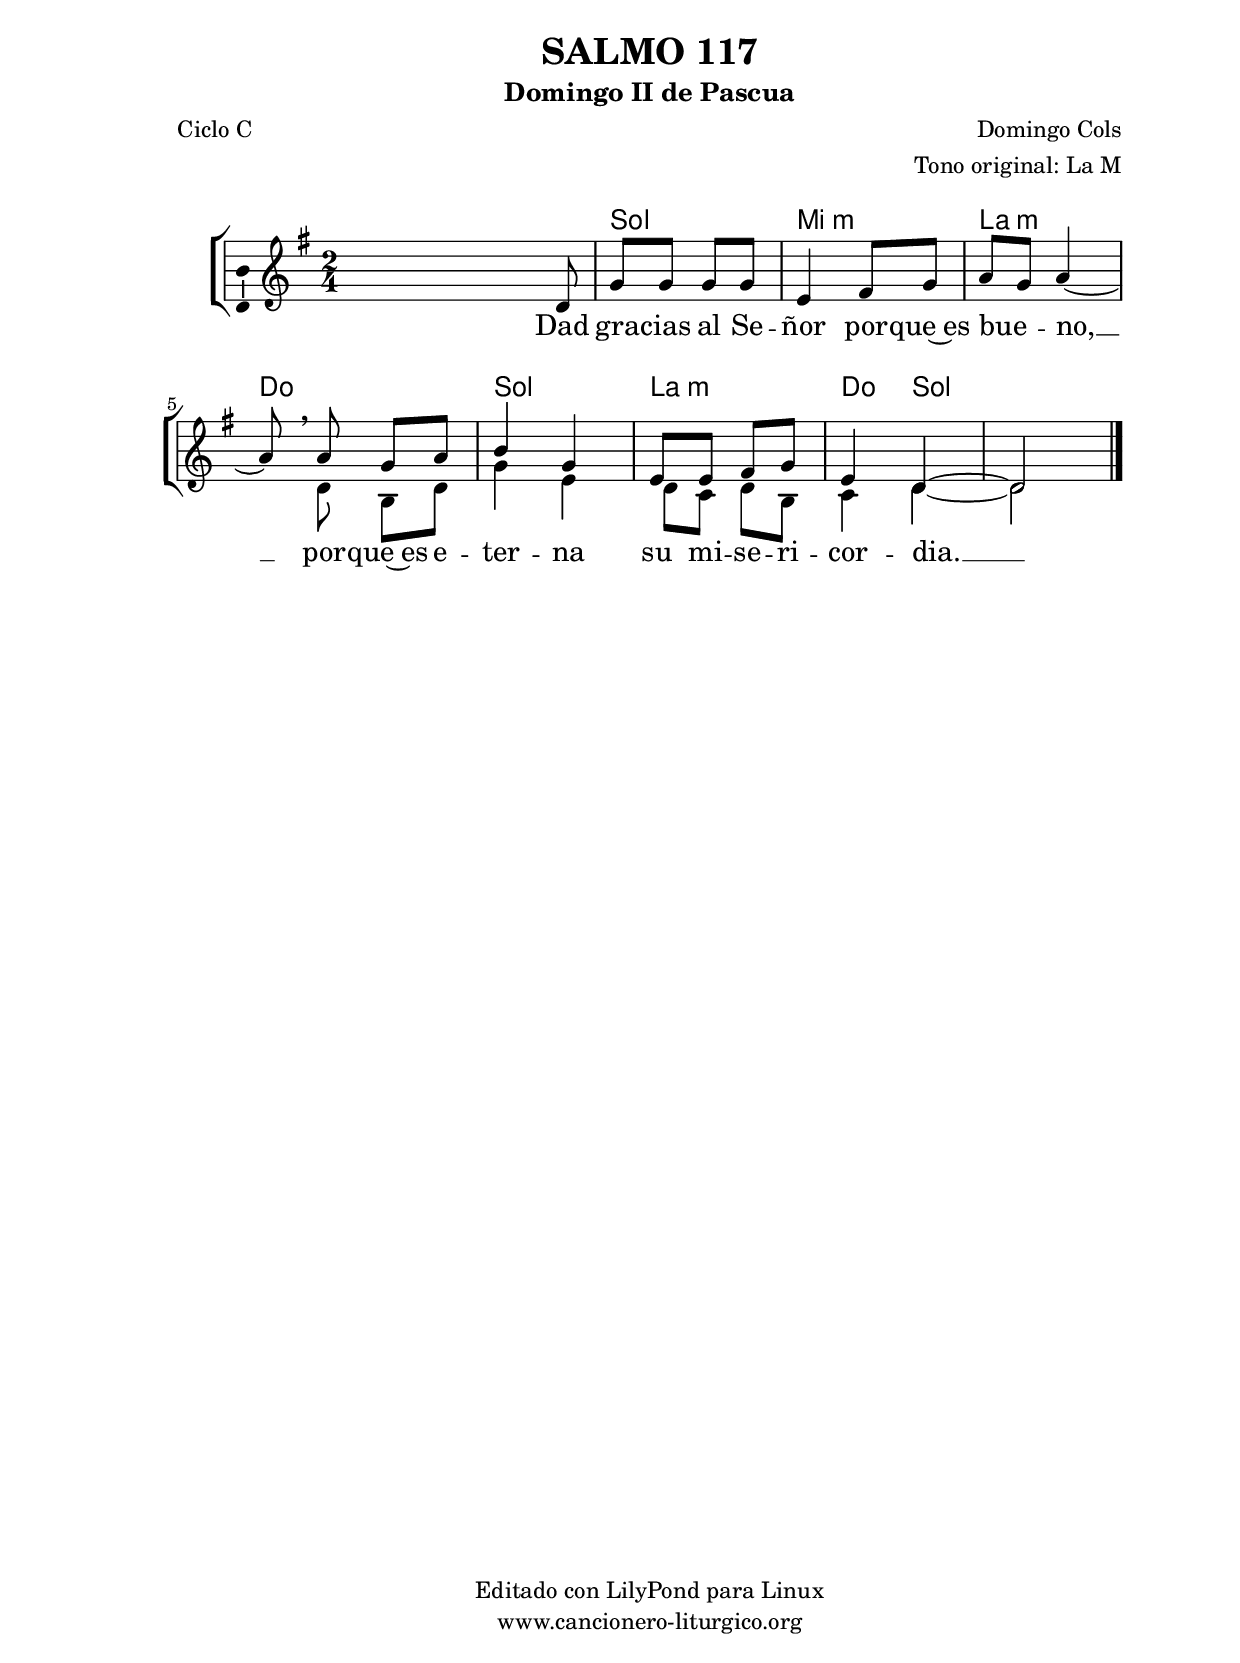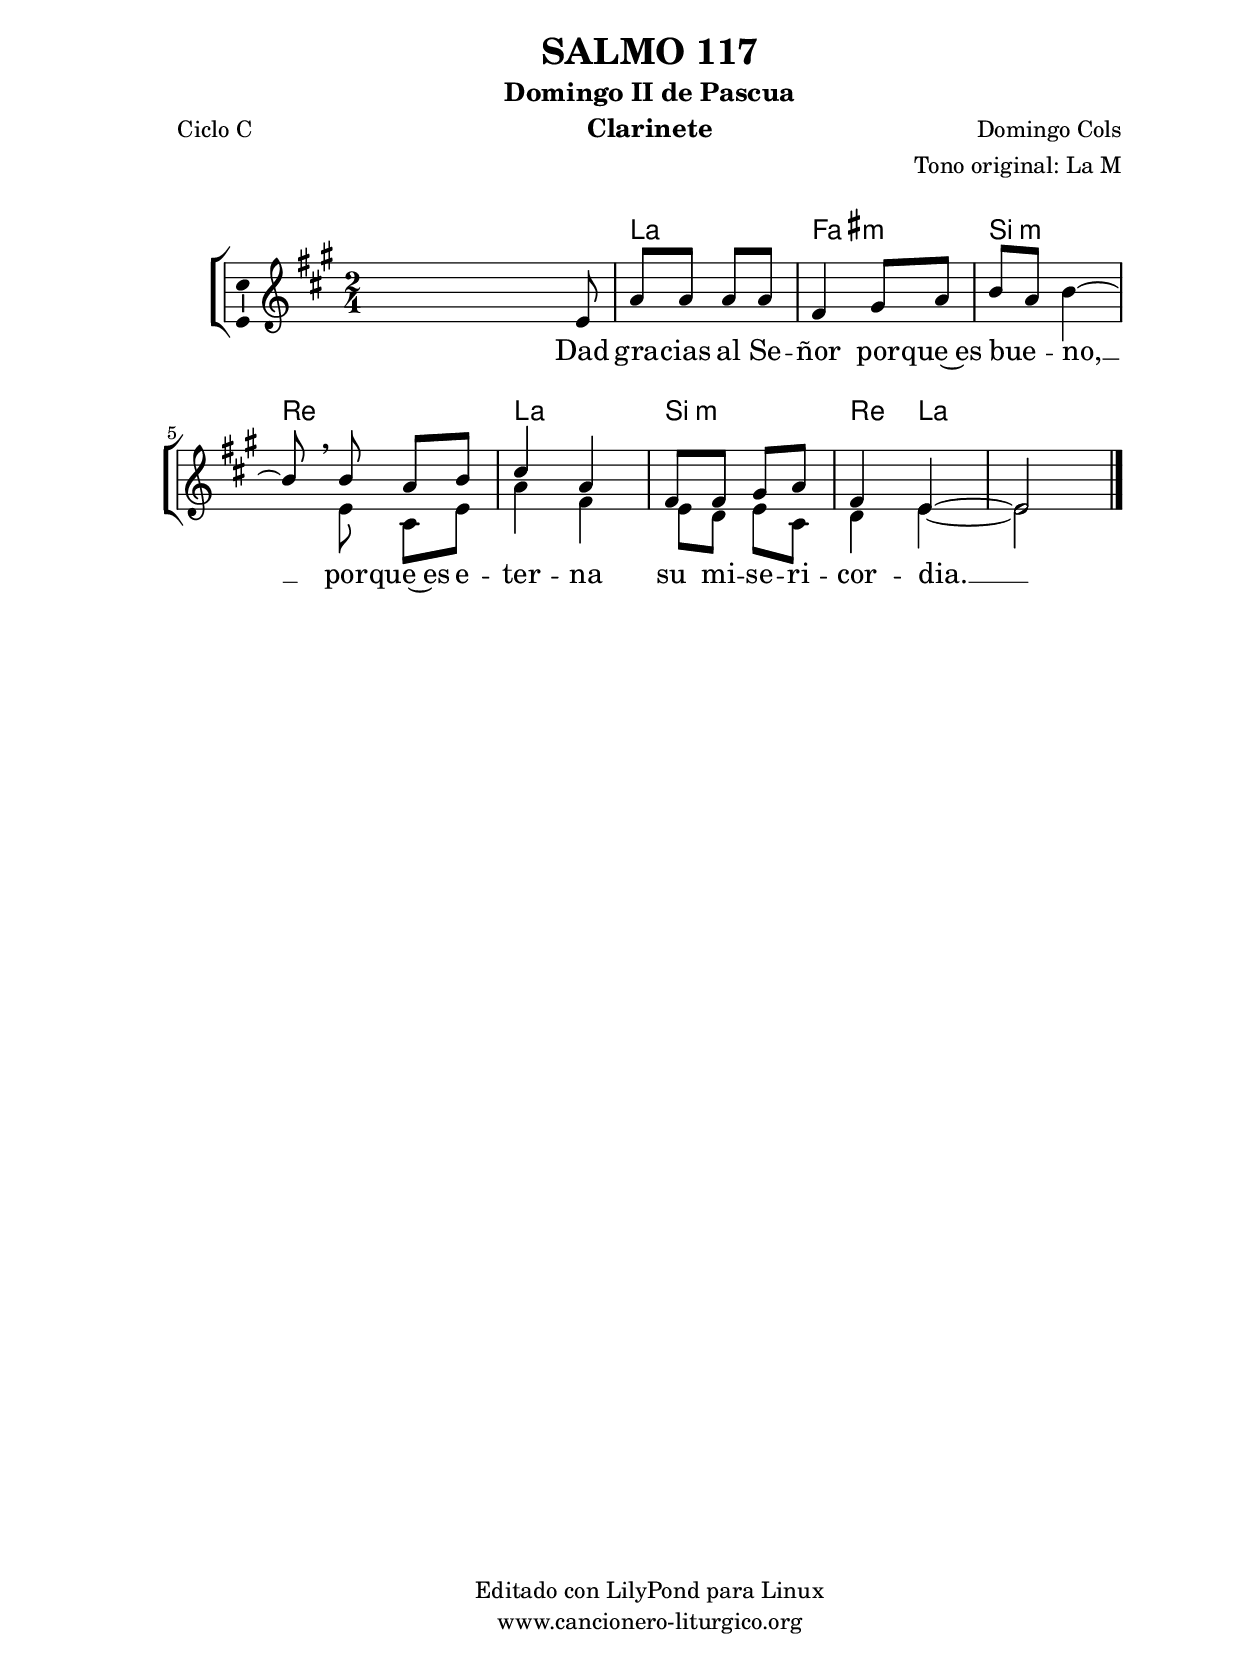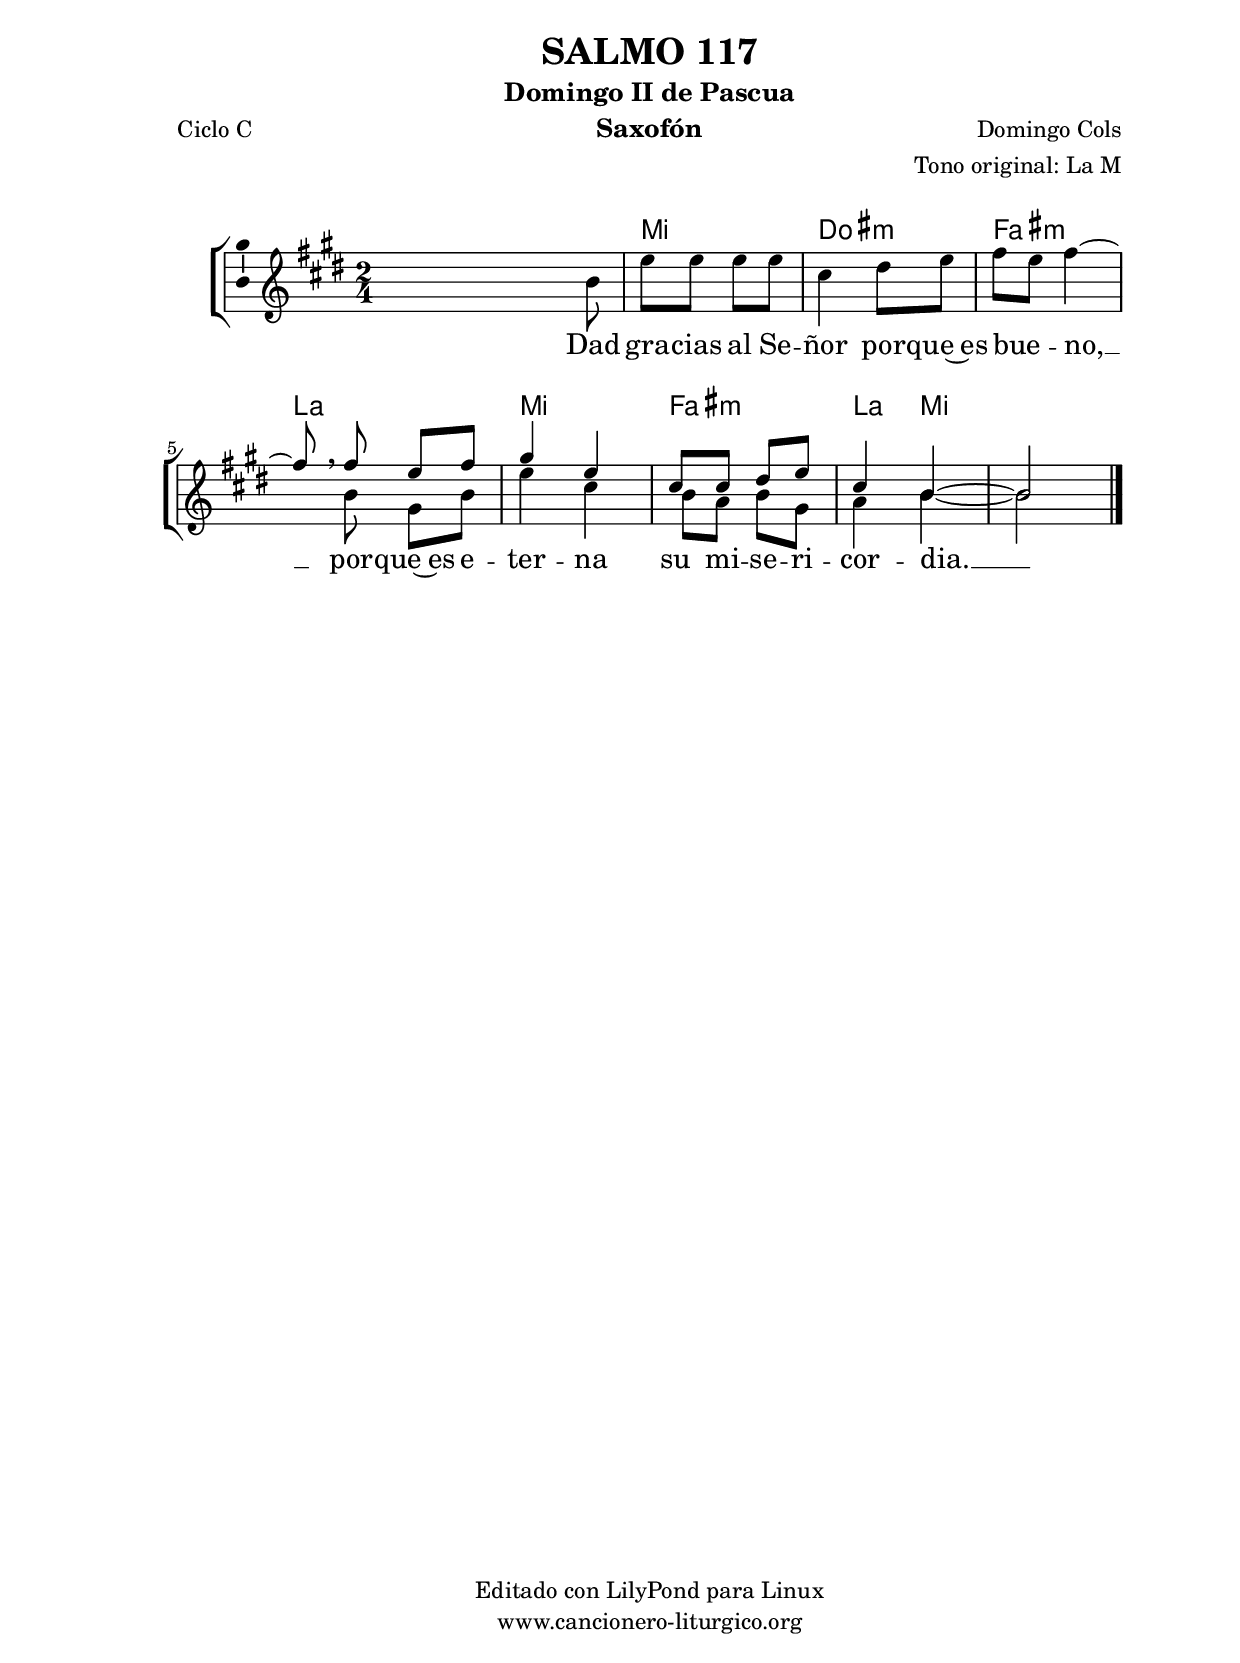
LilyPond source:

%
%para convertir .midi en .wav:
%timidity filename.midi -Ow -o finename.wav
%
%
%Para convertir de .wav a .mp3:
%lame -h -m j filename.wav
%
%
%para escuchar el midi:
%timidity nombrefichero.midi
%


%versión de lilypond para la que se ha escrito esta partitura:
\version "2.16.0"

	%Tamaño papel
	#(set-default-paper-size "a4")
	%Tamaño partitura
	#(set-global-staff-size 20)
	%No responde al pulsar sobre una nota
	#(ly:set-option 'point-and-click #f)

%parámetros del encabezamiento:
\header {
	title = "SALMO 117"
	subtitle = "Domingo II de Pascua"
	composer = "Domingo Cols"
	poet = "Ciclo C"
	meter = ""
	arranger = "Tono original: La M"
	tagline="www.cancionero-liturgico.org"
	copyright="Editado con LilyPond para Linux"
	tiempo = "Pascua"
	usos = "Salmo"
	letra = "Dad gracias al Señor porque es bueno, porque es eterna su misericordia."
	}

%parámetros asociados al papel:
\paper  {
	oddHeaderMarkup = \markup {\fill-line { \on-the-fly #not-first-page \fromproperty #'header:title \on-the-fly #not-first-page \fromproperty #'header:composer }}
	evenHeaderMarkup = \markup {\fill-line { \fromproperty #'header:composer \fromproperty #'header:title }}
	#(set-paper-size "a4")
	print-page-number = ##f
	first-page-number = 1
	print-first-page-number = ##f
%	head-separation = 3.0 \cm
	top-margin = 2.0 \cm
	bottom-margin = 0.5\cm
%%%	bottom-margin = -1.0\cm
	left-margin = 3.0 \cm
	line-width = 16.0 \cm 
	indent = 8\mm
	interscoreline = 2.\mm
	between-system-space = 15\mm
%	para que las partituras no llenen la hoja:
	ragged-bottom = ##t
%	idem para la última hoja:
	ragged-last-bottom = ##f
%	para que las partituras llenen el ancho del papel:
	ragged-last = ##f
	after-title-space = 2.5 \cm
%page-count=1
%system-count=8

	%Flexible Vertical Spacing
%	markup-markup-spacing =
%	#'((basic-distance . 15) (minimum-distance . 15) (padding . 3))
	markup-system-spacing =
	#'((basic-distance . 15) (minimum-distance . 15) (padding . 3))
	system-system-spacing =
	#'((basic-distance . 15) (minimum-distance . 15) (padding . 3))
	score-system-spacing =
	#'((basic-distance . 15) (minimum-distance . 15) (padding . 5))
%	top-system-spacing = % header
%	#'((basic-distance . 8) (minimum-distance . 0) (padding . 3))
%	top-markup-spacing =
%	#'((basic-distance . 20) (minimum-distance . 20) (padding . 3))
	last-bottom-spacing = % footer
	#'((basic-distance . 5) (minimum-distance . 5) (padding . 3))
%	score-markup-spacing =
%	#'((basic-distance . 16) (minimum-distance . 13) (padding . 3))

	}


%parámetros que afectan a toda la partitura:
global =  {
	%clave de sol (G):
	\clef G
	%armadura:
	\transpose a g
	\key a \major
	\tempo 4=100
	\set Score.tempoHideNote = ##t
	}


acordes = {
	\italianChords
	\chordmode {
	\transpose a g
{

s2
a2 fis:m b:m d a b:m d4 a s2

	}
	}
}

melodia = 
	\transpose a g
{
	\relative c'{
	\time 2/4

s4 s8 e8
a8 a a a
fis4 gis8 a
b8 a b4~

<<
{
\voiceOne
b8 \breathe b8 a b
cis4 a
fis8 fis gis a
fis4 e~
e2
}
\new Voice {
\voiceTwo
s8 e8 cis e
a4 fis
e8 d e cis
d4 e~
e2
}
>>

	\bar "|."
	}
	}


texto = \lyricmode {
Dad gra -- cias al Se -- ñor por -- que~es bue -- _ no, __
por -- que~es e -- ter -- na su mi -- se -- ri -- cor -- dia. __
	}


acordesStaff = \context ChordNames = acordesStaff <<
	\set chordChanges = ##t
	\acordes
	>>


vozStaff = \context Voice = vozStaff
\with {\consists "Ambitus_engraver"}
<<
%	\set Staff.instrumentName = ""
%	\set Staff.shortInstrumentName = ""
%	\set Staff.midiInstrument = #"clarinet"
%	\set Staff.midiInstrument = #"cello"
%	\set Staff.midiInstrument = #"flute"
	\set Staff.midiInstrument = #"electric guitar (jazz)"
%	\set Staff.midiInstrument = #"english horn"
%	\set Staff.midiInstrument = #"violin"
%	\set Staff.midiInstrument = #"glockenspiel"
	\set Staff.midiMinimumVolume = #0.7
	\set Staff.midiMaximumVolume = #0.9
	\global
	\melodia
	>>


textoStaff = \context Lyrics = textoStaff <<
	\lyricsto vozStaff \texto
	>>

\book {
	\score {
		\context ChoirStaff {
			\override StaffGroup.SystemStartBracket #'collapse-height = #1
			\override Score.SystemStartBar #'collapse-height = #1
			<<
			\acordesStaff
			\vozStaff
			\textoStaff
			>>
			}
		\layout {
	    		\context {
				\Lyrics
				\override LyricText #'font-size = #2
				}
	   		 \context {
				\Score
				%fontSize = #3
				\override StaffSymbol #'staff-space = #(magstep +3)
				%\override Beam #'thickness = #0.55
				%\override SpacingSpanner #'spacing-increment = #1.0
				%\override Slur #'height-limit = #1.5
				}
			}
		}
	\score {
		\unfoldRepeats
		\context ChoirStaff {
			<<
			\acordesStaff
			\vozStaff
			>>
			}
		\midi {
	  		\context {
	  			\Score
				tempoWholesPerMinute = #(ly:make-moment 70 4)
				}
			}
		}
	}

%Partitura para clarinete
#(define output-suffix "C")
\book {
	\header{
		instrument = "Clarinete"
		}
	\score {
		\context ChoirStaff {
			\override StaffGroup.SystemStartBracket #'collapse-height = #1
			\override Score.SystemStartBar #'collapse-height = #1
\transpose c d
			<<
			\acordesStaff
			\vozStaff
			\textoStaff
			>>
			}
		\layout {
	    		\context {
				\Lyrics
				\override LyricText #'font-size = #2
				}
	   		 \context {
				\Score
				%fontSize = #3
				\override StaffSymbol #'staff-space = #(magstep +3)
				%\override Beam #'thickness = #0.55
				%\override SpacingSpanner #'spacing-increment = #1.0
				%\override Slur #'height-limit = #1.5
				}
			}
		}
	}

%Partitura para saxofón
#(define output-suffix "S")
\book {
	\header{
		instrument = "Saxofón"
		}
	\score {
		\context ChoirStaff {
			\override StaffGroup.SystemStartBracket #'collapse-height = #1
			\override Score.SystemStartBar #'collapse-height = #1
\transpose c a
			<<
			\acordesStaff
			\vozStaff
			\textoStaff
			>>
			}
		\layout {
	    		\context {
				\Lyrics
				\override LyricText #'font-size = #2
				}
	   		 \context {
				\Score
				%fontSize = #3
				\override StaffSymbol #'staff-space = #(magstep +3)
				%\override Beam #'thickness = #0.55
				%\override SpacingSpanner #'spacing-increment = #1.0
				%\override Slur #'height-limit = #1.5
				}
			}
		}
	}

